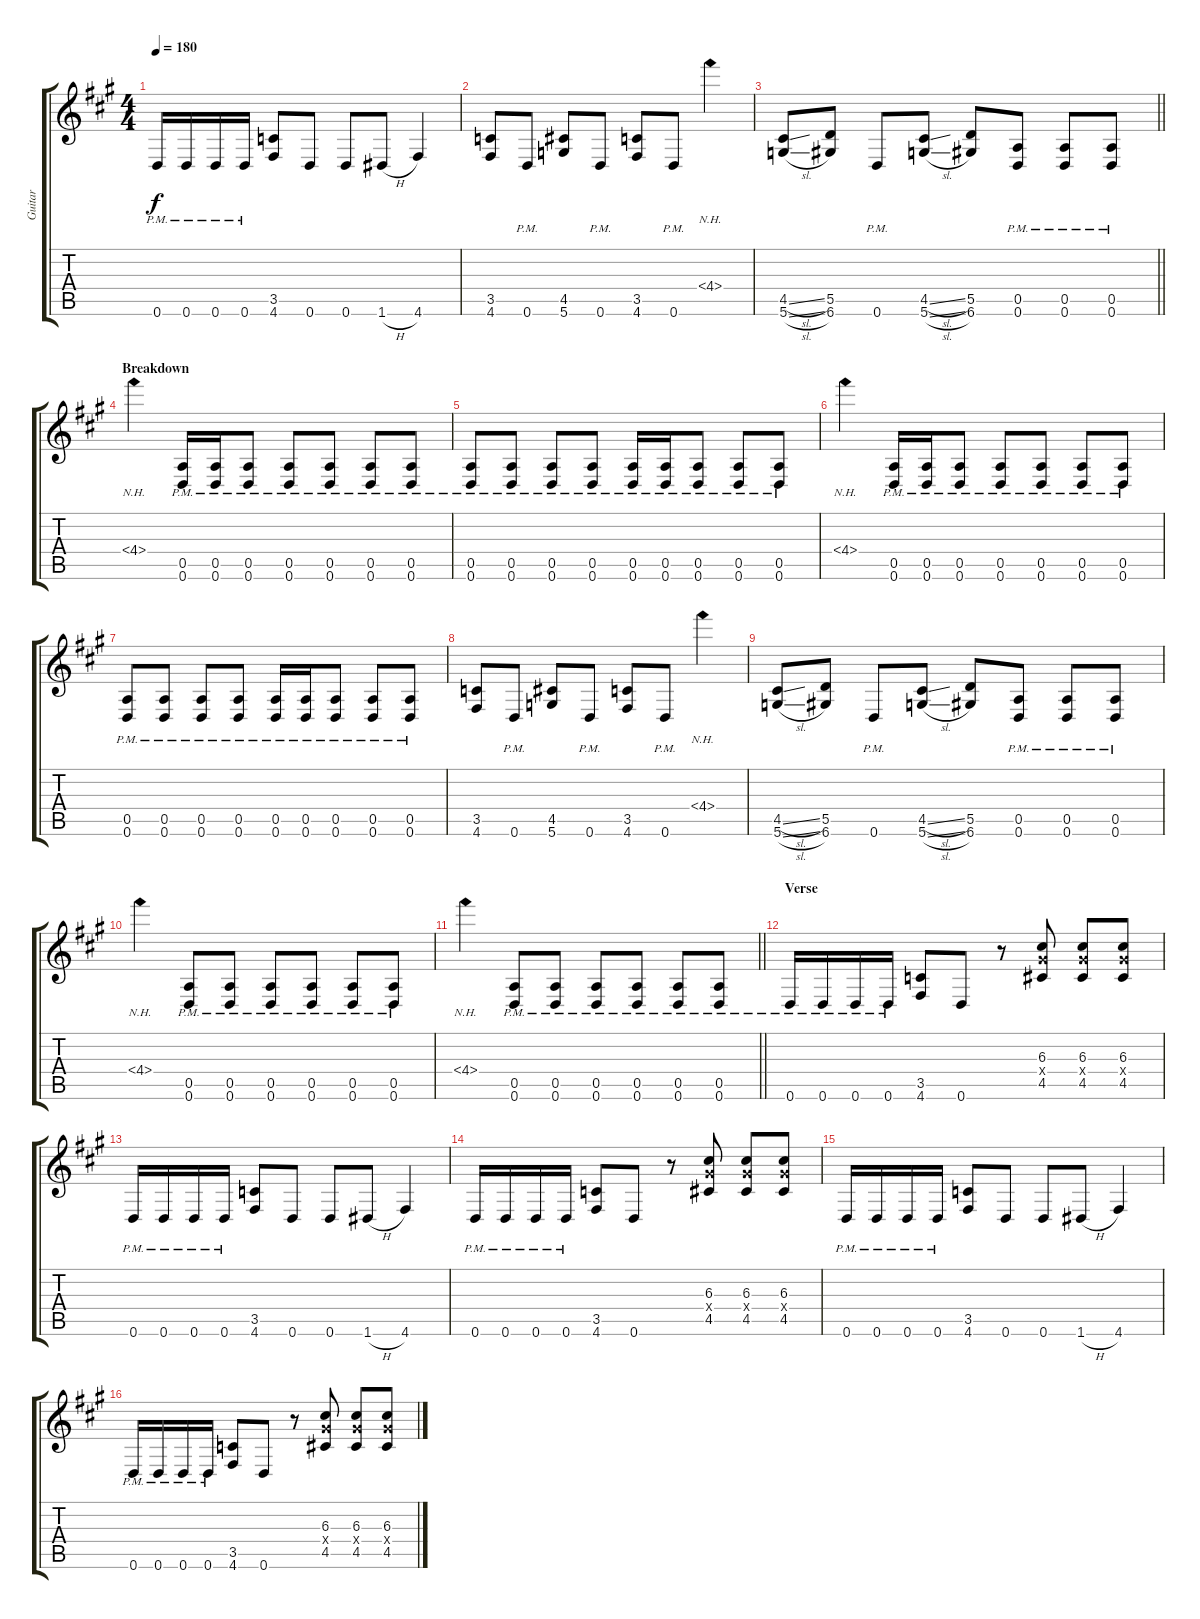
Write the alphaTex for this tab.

\track ("Guitar" "Guitar") {instrument distortionguitar}
\staff {score tabs}
\tuning (E4 B3 G3 D3 A2 D2) {hide}
\ts (4 4)
\tempo 180
\clef g2
\ks f#minor
0.6{pm}.16{dy f} 0.6{pm}.16 0.6{pm}.16 0.6{pm}.16 (3.5 4.6).8 0.6.8 0.6.8 1.6{h}.8 4.6.4 |
(3.5 4.6).8 0.6{pm}.8 (4.5 5.6).8 0.6{pm}.8 (3.5 4.6).8 0.6{pm}.8 4.4{nh}.4 |
\barLineRight lightlight
(4.5{sl} 5.6{sl}).8 (5.5 6.6).8 0.6{pm}.8 (4.5{sl} 5.6{sl}).8 (5.5 6.6).8 (0.5{pm} 0.6{pm}).8 (0.5{pm} 0.6{pm}).8 (0.5{pm} 0.6{pm}).8 |
\section ("" "Breakdown")
4.4{nh}.4 (0.5{pm} 0.6{pm}).16 (0.5{pm} 0.6{pm}).16 (0.5{pm} 0.6{pm}).8 (0.5{pm} 0.6{pm}).8 (0.5{pm} 0.6{pm}).8 (0.5{pm} 0.6{pm}).8 (0.5{pm} 0.6{pm}).8 |
(0.5{pm} 0.6{pm}).8 (0.5{pm} 0.6{pm}).8 (0.5{pm} 0.6{pm}).8 (0.5{pm} 0.6{pm}).8 (0.5{pm} 0.6{pm}).16 (0.5{pm} 0.6{pm}).16 (0.5{pm} 0.6{pm}).8 (0.5{pm} 0.6{pm}).8 (0.5{pm} 0.6{pm}).8 |
4.4{nh}.4 (0.5{pm} 0.6{pm}).16 (0.5{pm} 0.6{pm}).16 (0.5{pm} 0.6{pm}).8 (0.5{pm} 0.6{pm}).8 (0.5{pm} 0.6{pm}).8 (0.5{pm} 0.6{pm}).8 (0.5{pm} 0.6{pm}).8 |
(0.5{pm} 0.6{pm}).8 (0.5{pm} 0.6{pm}).8 (0.5{pm} 0.6{pm}).8 (0.5{pm} 0.6{pm}).8 (0.5{pm} 0.6{pm}).16 (0.5{pm} 0.6{pm}).16 (0.5{pm} 0.6{pm}).8 (0.5{pm} 0.6{pm}).8 (0.5{pm} 0.6{pm}).8 |
(3.5 4.6).8 0.6{pm}.8 (4.5 5.6).8 0.6{pm}.8 (3.5 4.6).8 0.6{pm}.8 4.4{nh}.4 |
(4.5{sl} 5.6{sl}).8 (5.5 6.6).8 0.6{pm}.8 (4.5{sl} 5.6{sl}).8 (5.5 6.6).8 (0.5{pm} 0.6{pm}).8 (0.5{pm} 0.6{pm}).8 (0.5{pm} 0.6{pm}).8 |
4.4{nh}.4 (0.5{pm} 0.6{pm}).8 (0.5{pm} 0.6{pm}).8 (0.5{pm} 0.6{pm}).8 (0.5{pm} 0.6{pm}).8 (0.5{pm} 0.6{pm}).8 (0.5{pm} 0.6{pm}).8 |
\barLineRight lightlight
4.4{nh}.4 (0.5{pm} 0.6{pm}).8 (0.5{pm} 0.6{pm}).8 (0.5{pm} 0.6{pm}).8 (0.5{pm} 0.6{pm}).8 (0.5{pm} 0.6{pm}).8 (0.5{pm} 0.6{pm}).8 |
\section ("" "Verse")
0.6{pm}.16 0.6{pm}.16 0.6{pm}.16 0.6{pm}.16 (3.5 4.6).8 0.6.8 r.8 (6.3 6.4{x} 4.5).8 (6.3 6.4{x} 4.5).8 (6.3 6.4{x} 4.5).8 |
0.6{pm}.16 0.6{pm}.16 0.6{pm}.16 0.6{pm}.16 (3.5 4.6).8 0.6.8 0.6.8 1.6{h}.8 4.6.4 |
0.6{pm}.16 0.6{pm}.16 0.6{pm}.16 0.6{pm}.16 (3.5 4.6).8 0.6.8 r.8 (6.3 6.4{x} 4.5).8 (6.3 6.4{x} 4.5).8 (6.3 6.4{x} 4.5).8 |
0.6{pm}.16 0.6{pm}.16 0.6{pm}.16 0.6{pm}.16 (3.5 4.6).8 0.6.8 0.6.8 1.6{h}.8 4.6.4 |
0.6{pm}.16 0.6{pm}.16 0.6{pm}.16 0.6{pm}.16 (3.5 4.6).8 0.6.8 r.8 (6.3 6.4{x} 4.5).8 (6.3 6.4{x} 4.5).8 (6.3 6.4{x} 4.5).8
